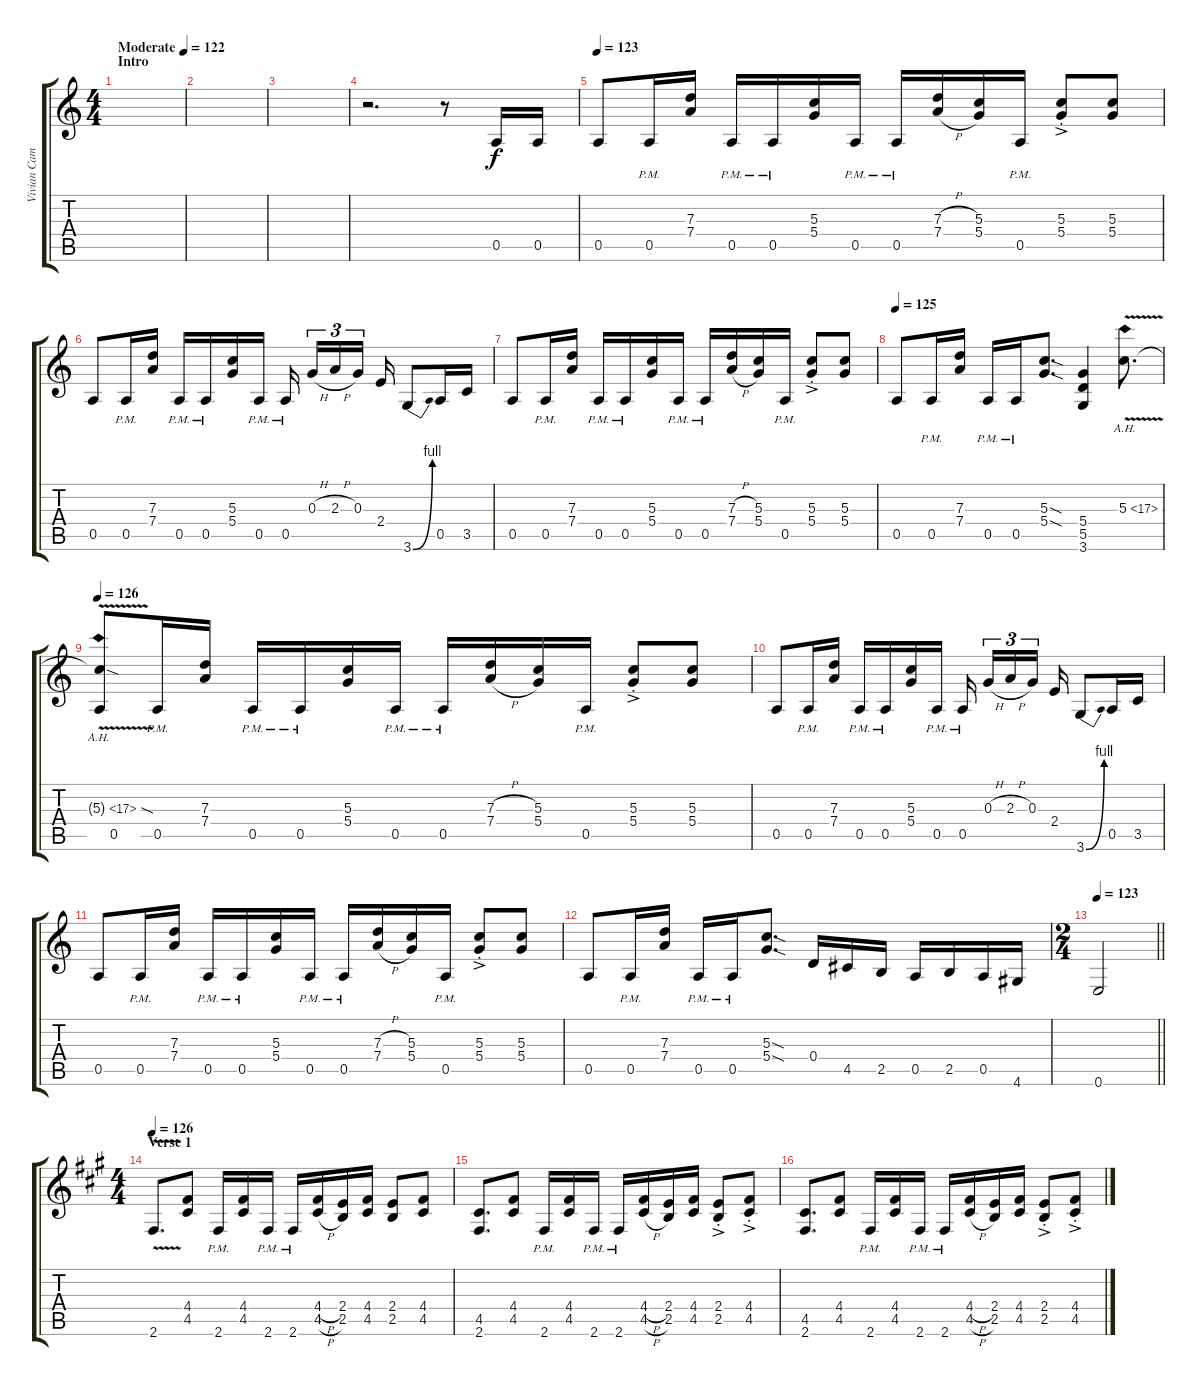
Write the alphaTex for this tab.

\track ("Vivian Campbell L" "Vivian Cam") {instrument distortionguitar}
\staff {score tabs}
\tuning (E4 B3 G3 D3 A2 E2) {hide}
\ts (4 4)
\section ("" "Intro")
\tempo (122 "Moderate")
\clef g2
\ks c
|
|
|
r.2{d} r.8 0.5.16 0.5.16 |
\tempo 123
0.5.8 0.5{pm}.16 (7.3 7.4).16 0.5{pm}.16 0.5{pm}.16 (5.3 5.4).16 0.5{pm}.16 0.5{pm}.16 (7.3{h} 7.4{h}).16 (5.3 5.4).16 0.5{pm}.16 (5.3{ac st} 5.4{ac st}).8 (5.3 5.4).8 |
0.5.8 0.5{pm}.16 (7.3 7.4).16 0.5{pm}.16 0.5{pm}.16 (5.3 5.4).16 0.5{pm}.16 0.5{pm}.16{beam splitsecondary} 0.3{h}.16{tu (3 2)} 2.3{h}.16{tu (3 2)} 0.3.16{tu (3 2) beam splitsecondary} 2.4.16 3.6{be (bend 0 0 60 4)}.8 0.5.16 3.5.16 |
0.5.8 0.5{pm}.16 (7.3 7.4).16 0.5{pm}.16 0.5{pm}.16 (5.3 5.4).16 0.5{pm}.16 0.5{pm}.16 (7.3{h} 7.4{h}).16 (5.3 5.4).16 0.5{pm}.16 (5.3{ac st} 5.4{ac st}).8 (5.3 5.4).8 |
\tempo 125
0.5.8 0.5{pm}.16 (7.3 7.4).16 0.5{pm}.16 0.5{pm}.16 (5.3{sod} 5.4{sod}).8{d} (5.4 5.5 3.6).4 5.3{ah 12 v}.8{d} |
\tempo 126
(5.3{ah 12 v sod t} 0.5).8 0.5{pm}.16 (7.3 7.4).16 0.5{pm}.16 0.5{pm}.16 (5.3 5.4).16 0.5{pm}.16 0.5{pm}.16 (7.3{h} 7.4{h}).16 (5.3 5.4).16 0.5{pm}.16 (5.3{ac st} 5.4{ac st}).8 (5.3 5.4).8 |
0.5.8 0.5{pm}.16 (7.3 7.4).16 0.5{pm}.16 0.5{pm}.16 (5.3 5.4).16 0.5{pm}.16 0.5{pm}.16{beam splitsecondary} 0.3{h}.16{tu (3 2)} 2.3{h}.16{tu (3 2)} 0.3.16{tu (3 2) beam splitsecondary} 2.4.16 3.6{be (bend 0 0 60 4)}.8 0.5.16 3.5.16 |
0.5.8 0.5{pm}.16 (7.3 7.4).16 0.5{pm}.16 0.5{pm}.16 (5.3 5.4).16 0.5{pm}.16 0.5{pm}.16 (7.3{h} 7.4{h}).16 (5.3 5.4).16 0.5{pm}.16 (5.3{ac st} 5.4{ac st}).8 (5.3 5.4).8 |
0.5.8 0.5{pm}.16 (7.3 7.4).16 0.5{pm}.16 0.5{pm}.16 (5.3{sod} 5.4{sod}).8{d} 0.4.16 4.5.16 2.5.16 0.5.16 2.5.16 0.5.16 4.6.16 |
\ts (2 4)
\tempo 123
\barLineRight lightlight
0.6.2 |
\ts (4 4)
\section ("" "Verse 1")
\tempo 126
\ks f#minor
2.6{v}.8{d} (4.4 4.5).8 2.6{pm}.16 (4.4 4.5).16 2.6{pm}.16 2.6{pm}.16 (4.4{h} 4.5{h}).16 (2.4 2.5).16 (4.4 4.5).16 (2.4 2.5).8 (4.4 4.5).8 |
(4.5 2.6).8{d} (4.4 4.5).8 2.6{pm}.16 (4.4 4.5).16 2.6{pm}.16 2.6{pm}.16 (4.4{h} 4.5{h}).16 (2.4 2.5).16 (4.4 4.5).16 (2.4{ac st} 2.5{ac st}).8 (4.4{ac st} 4.5{ac st}).8 |
(4.5 2.6).8{d} (4.4 4.5).8 2.6{pm}.16 (4.4 4.5).16 2.6{pm}.16 2.6{pm}.16 (4.4{h} 4.5{h}).16 (2.4 2.5).16 (4.4 4.5).16 (2.4{ac st} 2.5{ac st}).8 (4.4{ac st} 4.5{ac st}).8
